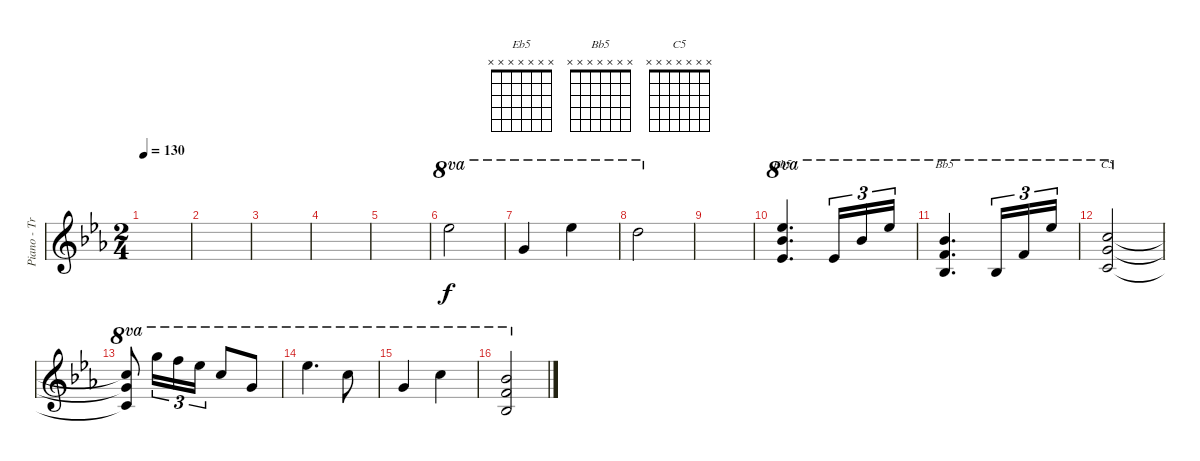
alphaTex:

\track ("Piano - Treble" "Piano - Tr") {instrument acousticgrandpiano}
\staff {score}
\tuning (G4 E4 C4 G3 E3 C3 G2) {hide}
\chord ("Eb5" x x x x x x x)
\chord ("Bb5" x x x x x x x)
\chord ("C5" x x x x x x x)
\ts (2 4)
\tempo 130
\clef g2
\ks cminor
|
|
|
|
|
20.1.2{ot 8va} |
12.1.4{ot 8va} 20.1.4{ot 8va} |
19.1.2{ot 8va} |
|
(20.1 18.2 15.3).4{d bd 60 ch "Eb5" ot 8va} 8.1.16{tu (3 2) ot 8va} 15.1.16{tu (3 2) ot 8va} 20.1.16{tu (3 2) ot 8va} |
(15.1 13.2 10.3).4{d bd 60 ch "Bb5" ot 8va} 3.1.16{tu (3 2) ot 8va} 10.1.16{tu (3 2) ot 8va} 20.1.16{tu (3 2) ot 8va} |
(17.1 15.2 12.3).2{bd 60 ch "C5" ot 8va} |
(17.1{t} 15.2{t} 12.3{t}).8{ot 8va} 24.1.16{tu (3 2) ot 8va} 22.1.16{tu (3 2) ot 8va} 20.1.16{tu (3 2) ot 8va} 17.1.8{ot 8va} 12.1.8{ot 8va} |
20.1.4{d ot 8va} 17.1.8{ot 8va} |
12.1.4{ot 8va} 17.1.4{ot 8va} |
(15.1 6.2 17.3).2{bd 60 ot 8va}
